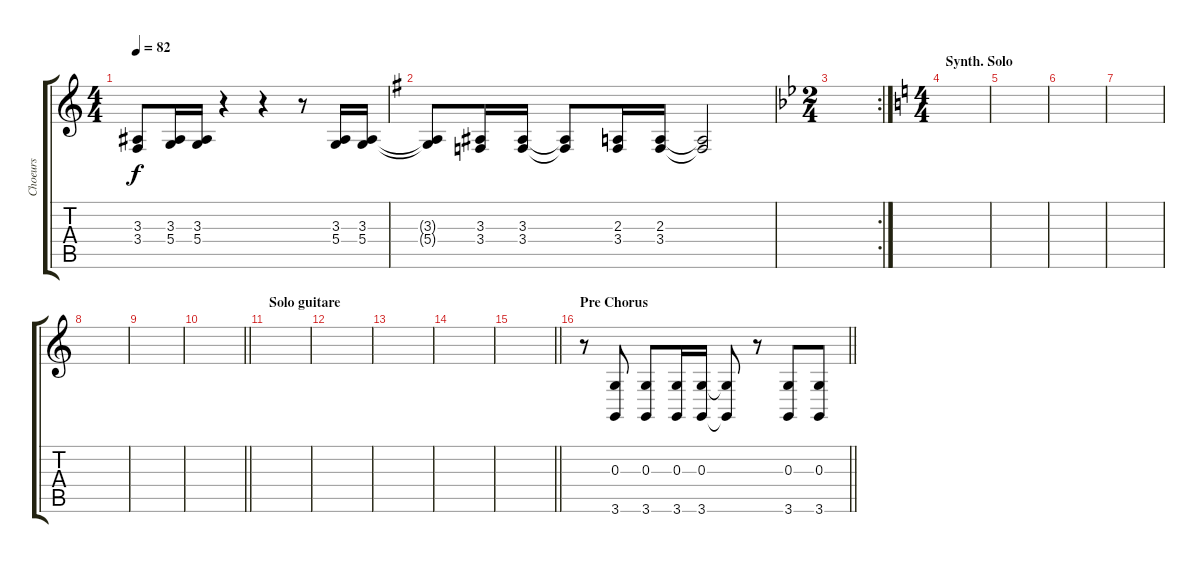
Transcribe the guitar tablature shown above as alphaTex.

\track ("Choeurs" "Choeurs") {instrument voiceoohs}
\staff {score tabs}
\tuning (E4 B3 G3 D3 A2 E2) {hide}
\ts (4 4)
\tempo 82
\clef g2
\ks c
(3.3 3.4).8{dy f} (3.3 5.4).16 (3.3 5.4).16 r.4 r.4 r.8 (3.3 5.4).16 (3.3 5.4).16 |
\ks g
(3.3{t} 5.4{t}).8 (3.3 3.4).16 (3.3 3.4).16 (3.3{t} 3.4{t}).8 (2.3 3.4).16 (2.3 3.4).16 (2.3{t} 3.4{t}).2 |
\rc 2
\ts (2 4)
\ks bb
|
\ts (4 4)
\section ("" "Synth. Solo")
\ks c
|
|
|
|
|
|
\barLineRight lightlight
|
\section ("" "Solo guitare")
|
|
|
|
\barLineRight lightlight
|
\section ("" "Pre Chorus")
\barLineRight lightlight
r.8 (0.3 3.6).8 (0.3 3.6).8 (0.3 3.6).16 (0.3 3.6).16 (0.3{t} 3.6{t}).8 r.8 (0.3 3.6).8 (0.3 3.6).8
